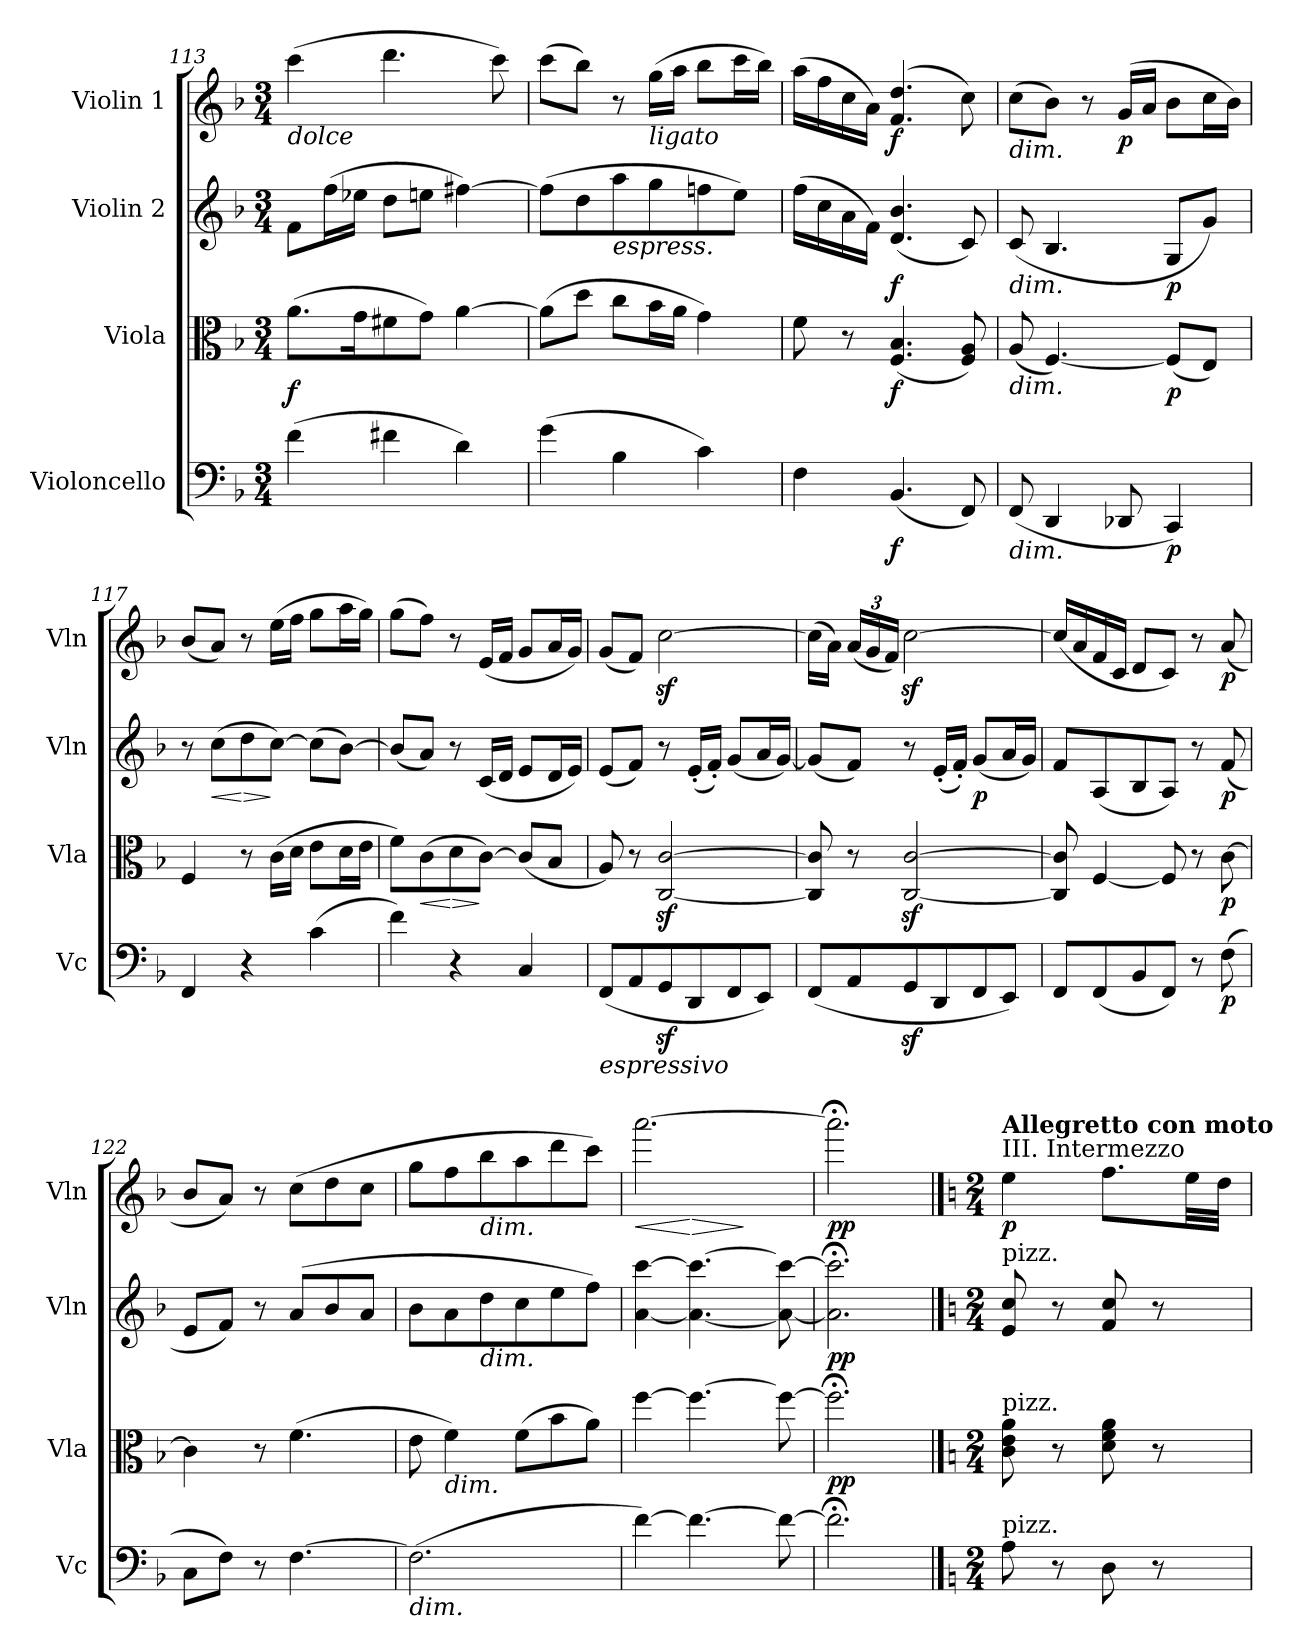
**kern	**dynam	**kern	**dynam	**kern	**dynam	**kern	**dynam
*part4	*part4	*part3	*part3	*part2	*part2	*part1	*part1
*staff4	*staff4	*staff3	*staff3	*staff2	*staff2	*staff1	*staff1
*I"Violoncello	*	*I"Viola	*	*I"Violin 2	*	*I"Violin 1	*
*I'Vc	*	*I'Vla	*	*I'Vln	*	*I'Vln	*
*clefF4	*	*clefC3	*	*clefG2	*	*clefG2	*
*k[b-]	*	*k[b-]	*	*k[b-]	*	*k[b-]	*
*M3/4	*	*M3/4	*	*M3/4	*	*M3/4	*
=113	=113	=113	=113	=113	=113	=113	=113
!	!	!	!	!	!	!LO:TX:b:i:t=dolce	!
!	!	!	!LO:DY:b	!	!	!	!
(4f\	.	(8.a\L	f	8f\L	.	(4ccc\	.
.	.	.	.	(16ff\L	.	.	.
.	.	16g\K	.	16ee-X\JJ	.	.	.
4f#X\	.	8f#X\	.	8dd\L	.	4.ddd\	.
.	.	8g\J)	.	8een\J	.	.	.
4d\)	.	[4a\	.	[4ff#X\)	.	.	.
.	.	.	.	.	.	8ccc\)	.
=114	=114	=114	=114	=114	=114	=114	=114
(4g\	.	(8a\L]	.	(8ff#\L]	.	(8ccc\L	.
.	.	8dd\J	.	8dd\	.	8bb-\J)	.
!	!	!	!	!LO:TX:b:i:t=espress.	!	!	!
4B-\	.	8cc\L	.	8aa\	.	8r	.
!	!	!	!	!	!	!LO:TX:b:i:t=ligato	!
.	.	16b-\L	.	8gg\	.	(16gg\LL	.
.	.	16a\JJ	.	.	.	16aa\JJ	.
4c\)	.	4g\)	.	8ffn\	.	8bb-\L	.
.	.	.	.	8ee\J)	.	16ccc\L	.
.	.	.	.	.	.	16bb-\JJ)	.
=115	=115	=115	=115	=115	=115	=115	=115
4F\	.	8f\	.	(16ff\LL	.	(16aa\LL	.
.	.	.	.	16cc\	.	16ff\	.
.	.	8r	.	16a\	.	16cc\	.
.	.	.	.	16f\JJ)	.	16a\JJ)	.
!	!LO:DY:b	!	!LO:DY:b	!	!LO:DY:b	!	!LO:DY:b
(4.BB-/	f	(>4.F/ 4.B-/	f	(4.d/ 4.b-/	f	(4.f/ 4.dd/	f
8FF/)	.	8F/ 8A/)	.	8c/)	.	8cc\)	.
=116	=116	=116	=116	=116	=116	=116	=116
!	!	!	!	!	!	!LO:TX:b:i:t=dim.	!
!	!	!	!	!LO:TX:b:i:t=dim.	!	!	!
!	!	!LO:TX:b:i:t=dim.	!	!	!	!	!
!LO:TX:b:i:t=dim.	!	!	!	!	!	!	!
(8FF/	.	(8A/	.	(>8c/	.	(8cc\L	.
4DD/	.	[4.F/)	.	4.B-/	.	8b-\J)	.
.	.	.	.	.	.	8r	.
!	!	!	!	!	!	!	!LO:DY:b
8DD-X/	.	.	.	.	.	(16g/LL	p
.	.	.	.	.	.	16a/JJ	.
!	!LO:DY:b	!	!LO:DY:b	!	!LO:DY:b	!	!
4CC/)	p	(8F/L]	p	8G/L	p	8b-\L	.
.	.	8E/J)	.	8g/J)	.	16cc\L	.
.	.	.	.	.	.	16b-\JJ)	.
!!LO:LB:g=z
=117	=117	=117	=117	=117	=117	=117	=117
4FF/	.	4F/	.	8r	.	(8b-/L	.
!	!	!	!	!	!LO:HP:b	!	!
.	.	.	.	(8cc\L	<	8a/J)	.
!	!	!	!	!	!LO:HP:n=1:b	!	!
4r	.	8r	.	8dd\	[ >	8r	.
.	.	(16c\LL	.	[8cc\J)	]	(16ee\LL	.
.	.	16d\JJ	.	.	.	16ff\JJ	.
(4c\	.	8e\L	.	(8cc\L]	.	8gg\L	.
.	.	16d\L	.	[8b-\J)	.	16aa\L	.
.	.	16e\JJ	.	.	.	16gg\JJ)	.
!!LO:LB:g=z
=118	=118	=118	=118	=118	=118	=118	=118
4f\)	.	8f\L)	.	(8b-/L]	.	(8gg\L	.
!	!	!	!LO:HP:b	!	!	!	!
.	.	(8c\	<	8a/J)	.	8ff\J)	.
!	!	!	!LO:HP:n=1:b	!	!	!	!
4r	.	8d\	[ >	8r	.	8r	.
.	.	[8c\J)	]	(16c/LL	.	(16e/LL	.
.	.	.	.	16d/JJ	.	16f/JJ	.
4C/	.	(8c/L]	.	8e/L	.	8g/L	.
.	.	8B-/J	.	16d/L	.	16a/L	.
.	.	.	.	16e/JJ)	.	16g/JJ)	.
=119	=119	=119	=119	=119	=119	=119	=119
!LO:TX:b:i:t=espressivo	!	!	!	!	!	!	!
(8FF/L	.	8A/)	.	(8e/L	.	(8g/L	.
8AA/	.	8r	.	8f/J)	.	8f/J)	.
8GGz</	.	[2C/z< [2c/z<	.	8r	.	[2ccz<\	.
8DD/	.	.	.	(16e'/LL	.	.	.
.	.	.	.	16f'/JJ)	.	.	.
8FF/	.	.	.	(8g/L	.	.	.
8EE/J)	.	.	.	16a/L	.	.	.
.	.	.	.	[16g/JJ)	.	.	.
=120	=120	=120	=120	=120	=120	=120	=120
(8FF/L	.	8C/] 8c/]	.	(8g/L]	.	(16cc\LL]	.
.	.	.	.	.	.	16a\JJ)	.
*	*	*	*	*	*	*Xbrackettup	*
8AA/	.	8r	.	8f/J)	.	(24a/LL	.
.	.	.	.	.	.	24g/	.
.	.	.	.	.	.	24f/JJ)	.
8GGz</	.	[2C/z< [2c/z<	.	8r	.	[2ccz<\	.
8DD/	.	.	.	(16e'/LL	.	.	.
.	.	.	.	16f'/JJ)	.	.	.
!	!	!	!	!	!LO:DY:b	!	!
8FF/	.	.	.	(8g/L	p	.	.
8EE/J)	.	.	.	16a/L	.	.	.
.	.	.	.	16g/JJ)	.	.	.
=121	=121	=121	=121	=121	=121	=121	=121
8FF/L	.	8C/] 8c/]	.	8f/L	.	(16cc/LL]	.
.	.	.	.	.	.	16a/	.
(8FF/	.	[4F/	.	(8A/	.	16f/	.
.	.	.	.	.	.	16c/JJ	.
8BB-/	.	.	.	8B-/	.	8d/L	.
8FF/J)	.	8F/]	.	8A/J)	.	8c/J)	.
8r	.	8r	.	8r	.	8r	.
!	!LO:DY:b	!	!LO:DY:b	!	!LO:DY:b	!	!LO:DY:b
(8F\	p	[8c\	p	(8f/	p	(8a/	p
=122	=122	=122	=122	=122	=122	=122	=122
8C\L	.	4c\]	.	8e/L	.	8b-/L	.
8F\J)	.	.	.	8f/J)	.	8a/J)	.
8r	.	8r	.	8r	.	8r	.
[4.F\	.	(4.f\	.	(8a/L	.	(8cc\L	.
.	.	.	.	8b-/	.	8dd\	.
.	.	.	.	8a/J	.	8cc\J	.
=123	=123	=123	=123	=123	=123	=123	=123
!LO:TX:b:i:t=dim.	!	!	!	!	!	!	!
(2.F\]	.	8e\	.	8b-\L	.	8gg\L	.
!	!	!LO:TX:b:i:t=dim.	!	!	!	!	!
.	.	4f\)	.	8a\	.	8ff\	.
!	!	!	!	!	!	!LO:TX:b:i:t=dim.	!
!	!	!	!	!LO:TX:b:i:t=dim.	!	!	!
.	.	.	.	8dd\	.	8bb-\	.
.	.	(8f\L	.	8cc\	.	8aa\	.
.	.	8b-\	.	8ee\	.	8ddd\	.
.	.	8a\J)	.	8ff\J)	.	8ccc\J)	.
!!LO:LB:g=z
=124	=124	=124	=124	=124	=124	=124	=124
!	!	!	!	!	!	!	!LO:HP:b
*	*	*	*	*	*	*^	*
[4f\)	.	[4ff\	.	[4a\ [4ccc\	.	[>2.aaa\	4ryy	<
!	!	!	!	!	!	!	!	!LO:HP:n=1:b
4.f\_	.	4.ff\_	.	4.a\_ 4.ccc\_	.	.	4ryy	[ >
.	.	.	.	.	.	.	4ryy	]
8f\_	.	8ff\_	.	8a\_ 8ccc\_	.	.	.	.
*	*	*	*	*	*	*v	*v	*
=125	=125	=125	=125	=125	=125	=125	=125
!	!	!	!LO:DY:b	!	!LO:DY:b	!	!LO:DY:b
2.f;<\]	.	2.ff;<\]	pp	2.a\];< 2.ccc\];<	pp	2.aaa;<\]	pp
!!LO:PB:g=z
==1	==1	==1	==1	==1	==1	==1	==1
*k[]	*	*k[]	*	*k[]	*	*k[]	*
*M2/4	*	*M2/4	*	*M2/4	*	*M2/4	*
!	!	!	!	!	!	!LO:TX:a:t=III.  Intermezzo	!
!	!	!	!	!	!	!LO:TX:a:B:t=Allegretto con moto	!
!	!	!	!	!LO:TX:a:t=pizz.	!	!	!
!	!	!LO:TX:a:t=pizz.	!	!	!	!	!
!LO:TX:a:t=pizz.	!	!	!	!	!	!	!
!	!LO:DY:b	!	!	!	!	!	!
!	!LO:DY:n=1:b	!	!	!	!	!	!
!	!LO:DY:n=2:b	!	!LO:DY:b	!	!	!	!
!	!	!	!LO:DY:n=1:b	!	!	!	!
!	!	!	!LO:DY:n=2:b	!	!LO:DY:b	!	!
!	!	!	!	!	!LO:DY:n=1:b	!	!
!	!	!	!	!	!LO:DY:n=2:b	!	!LO:DY:b
8A\	other-dynamics p other-dynamics	8c\ 8e\ 8a\	other-dynamics p other-dynamics	8e/ 8cc/	other-dynamics p other-dynamics	4ee\	p
8r	.	8r	.	8r	.	.	.
8D\	.	8d\ 8f\ 8a\	.	8f/ 8cc/	.	8.ff\L	.
8r	.	8r	.	8r	.	.	.
.	.	.	.	.	.	32ee\LL	.
.	.	.	.	.	.	32dd\JJJ	.
=	=	=	=	=	=	=	=
*-	*-	*-	*-	*-	*-	*-	*-
